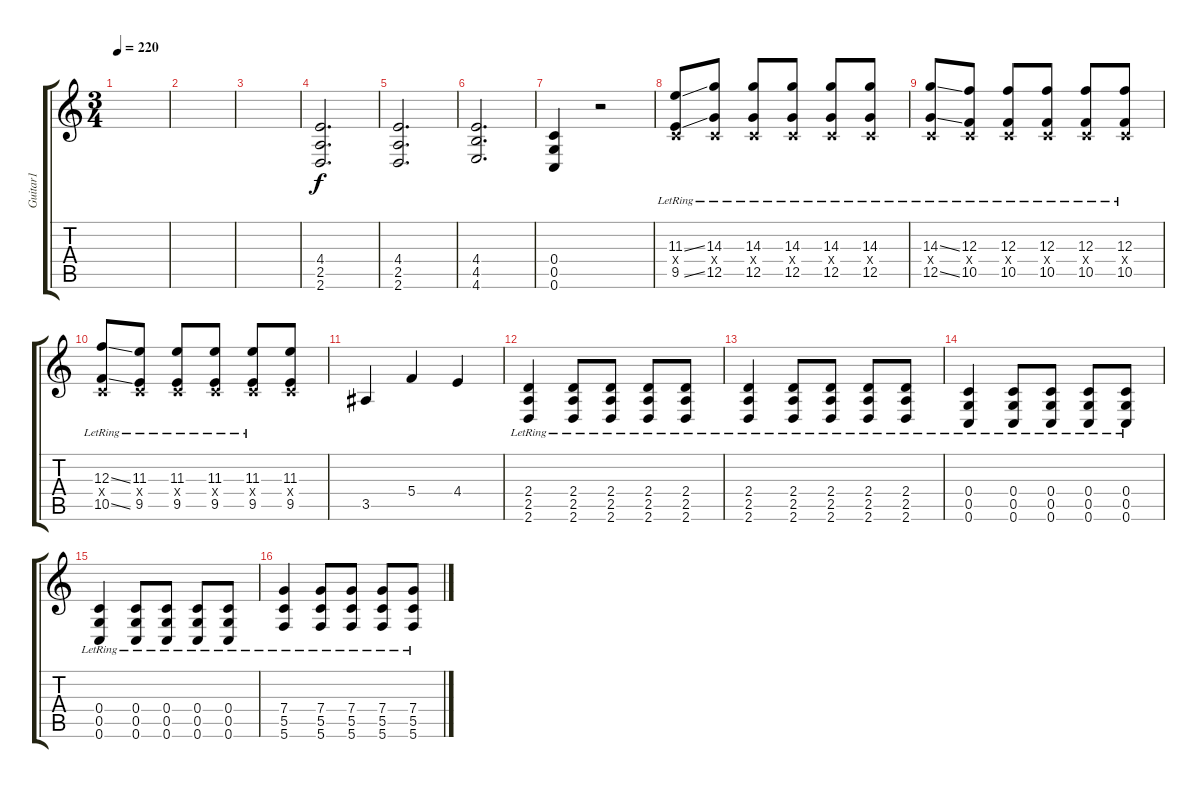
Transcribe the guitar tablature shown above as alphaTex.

\track ("Guitar1" "Guitar1") {instrument distortionguitar}
\staff {score tabs}
\tuning (D4 A3 F3 C3 G2 C2) {hide}
\ts (3 4)
\tempo 220
\clef g2
\ks c
|
|
|
(4.4 2.5 2.6).2{d} |
(4.4 2.5 2.6).2{d} |
(4.4 4.5 4.6).2{d} |
(0.4 0.5 0.6).4 r.2 |
(11.3{ss lr} 0.4{x} 9.5{ss lr}).8 (14.3{lr} 0.4{x} 12.5{lr}).8 (14.3{lr} 0.4{x} 12.5{lr}).8 (14.3{lr} 0.4{x} 12.5{lr}).8 (14.3{lr} 0.4{x} 12.5{lr}).8 (14.3{lr} 0.4{x} 12.5{lr}).8 |
(14.3{ss lr} 0.4{x} 12.5{ss lr}).8 (12.3{lr} 0.4{x} 10.5{lr}).8 (12.3{lr} 0.4{x} 10.5{lr}).8 (12.3{lr} 0.4{x} 10.5{lr}).8 (12.3{lr} 0.4{x} 10.5{lr}).8 (12.3{lr} 0.4{x} 10.5{lr}).8 |
(12.3{ss lr} 0.4{x} 10.5{ss lr}).8 (11.3{lr} 0.4{x} 9.5{lr}).8 (11.3{lr} 0.4{x} 9.5{lr}).8 (11.3{lr} 0.4{x} 9.5{lr}).8 (11.3{lr} 0.4{x} 9.5{lr}).8 (11.3 0.4{x} 9.5).8 |
3.5.4 5.4.4 4.4.4 |
(2.4{lr} 2.5{lr} 2.6{lr}).4 (2.4{lr} 2.5{lr} 2.6{lr}).8 (2.4{lr} 2.5{lr} 2.6{lr}).8 (2.4{lr} 2.5{lr} 2.6{lr}).8 (2.4{lr} 2.5{lr} 2.6{lr}).8 |
(2.4{lr} 2.5{lr} 2.6{lr}).4 (2.4{lr} 2.5{lr} 2.6{lr}).8 (2.4{lr} 2.5{lr} 2.6{lr}).8 (2.4{lr} 2.5{lr} 2.6{lr}).8 (2.4{lr} 2.5{lr} 2.6{lr}).8 |
(0.4{lr} 0.5{lr} 0.6{lr}).4 (0.4{lr} 0.5{lr} 0.6{lr}).8 (0.4{lr} 0.5{lr} 0.6{lr}).8 (0.4{lr} 0.5{lr} 0.6{lr}).8 (0.4{lr} 0.5{lr} 0.6{lr}).8 |
(0.4{lr} 0.5{lr} 0.6{lr}).4 (0.4{lr} 0.5{lr} 0.6{lr}).8 (0.4{lr} 0.5{lr} 0.6{lr}).8 (0.4{lr} 0.5{lr} 0.6{lr}).8 (0.4{lr} 0.5{lr} 0.6{lr}).8 |
(7.4{lr} 5.5{lr} 5.6{lr}).4 (7.4{lr} 5.5{lr} 5.6{lr}).8 (7.4{lr} 5.5{lr} 5.6{lr}).8 (7.4{lr} 5.5{lr} 5.6{lr}).8 (7.4{lr} 5.5{lr} 5.6{lr}).8
